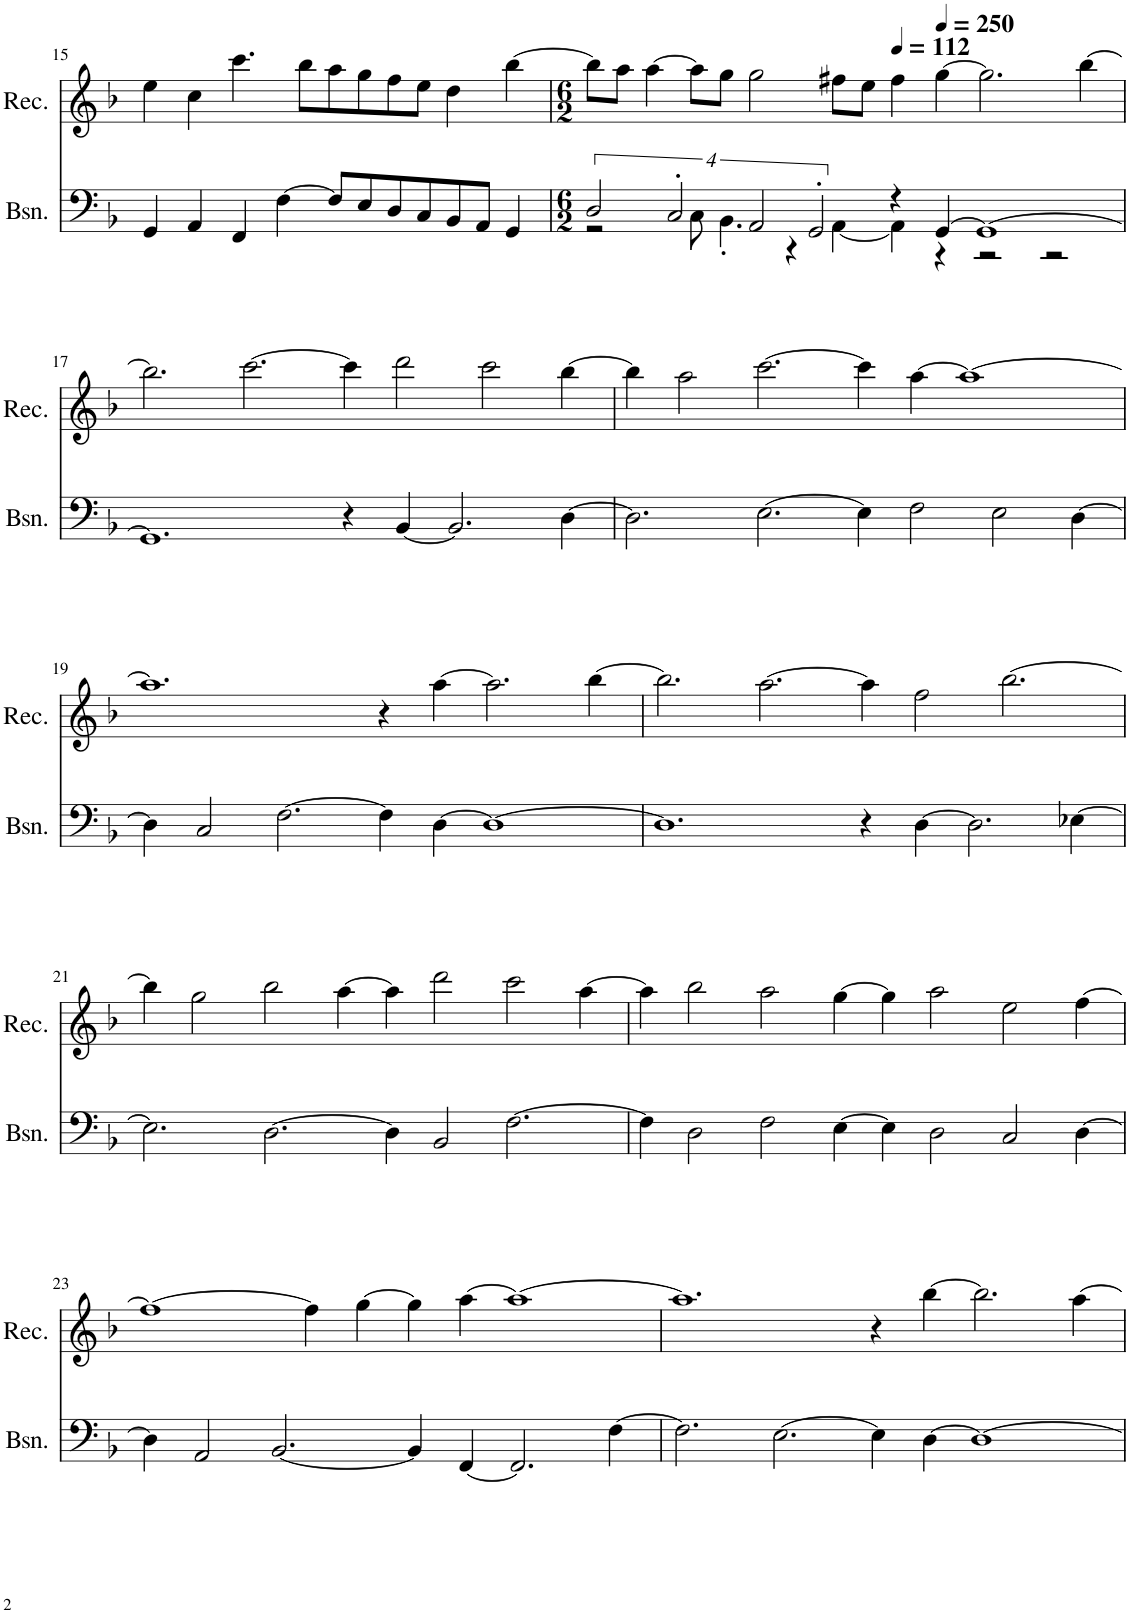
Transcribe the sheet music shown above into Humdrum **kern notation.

**kern	**kern
*part2	*part1
*staff2	*staff1
*I"ファゴット	*I"リコーダー
!!LO:PB:g=z
*clefF4	*clefG2
*k[b-]	*k[b-]
*M8/4	*M8/4
=15	=15
4GG/	4ee\
4AA/	4cc\
4FF/	4.ccc\
[4F\	.
.	8bb-\L
8F/L]	8aa\
8E/	8gg\
8D/	8ff\
8C/	8ee\J
8BB-/	4dd\
8AA/J	.
4GG/	[4bb-\
=16	=16
*M6/2	*M6/2
*^	*
8%3D/	2r	8bb-\L]
.	.	8aa\J
.	.	[4aa\
8%3C'/	.	.
.	8C\	8aa\L]
.	4.BB-'\	8gg\J
8%3AA/	.	2gg\
.	4r	.
8%3GG'/	.	.
.	[4AA\	8ff#X\L
.	.	8ee\J
*	*	*MM112
4r	4AA\]	4ff#\
*	*	*MM250
[4GG/	4r	[4gg\
1GG_	2r	2.gg\]
.	2r	.
.	.	[4bb-\
*v	*v	*
!!LO:LB:g=z
=17	=17
1.GG]	2.bb-\]
.	[2.ccc\
4r	4ccc\]
[4BB-/	2ddd\
2.BB-/]	.
.	2ccc\
[4D\	[4bb-\
=18	=18
2.D\]	4bb-\]
.	2aa\
[2.E\	[2.ccc\
4E\]	4ccc\]
2F\	[4aa\
.	1aa_
2E\	.
[4D\	.
!!LO:LB:g=z
=19	=19
4D\]	1.aa]
2C/	.
[2.F\	.
4F\]	4r
[4D\	[4aa\
1D_	2.aa\]
.	[4bb-\
=20	=20
1.D]	2.bb-\]
.	[2.aa\
4r	4aa\]
[4D\	2ff\
2.D\]	.
.	[2.bb-\
[4E-X\	.
!!LO:LB:g=z
=21	=21
2.E-\]	4bb-\]
.	2gg\
[2.D\	2bb-\
.	[4aa\
4D\]	4aa\]
2BB-/	2ddd\
[2.F\	2ccc\
.	[4aa\
=22	=22
4F\]	4aa\]
2D\	2bb-\
2F\	2aa\
[4E\	[4gg\
4E\]	4gg\]
2D\	2aa\
2C/	2ee\
[4D\	[4ff\
!!LO:LB:g=z
=23	=23
4D\]	1ff_
2AA/	.
[2.BB-/	.
.	4ff\]
.	[4gg\
4BB-/]	4gg\]
[4FF/	[4aa\
2.FF/]	1aa_
[4F\	.
=24	=24
2.F\]	1.aa]
[2.E\	.
4E\]	4r
[4D\	[4bb-\
1D_	2.bb-\]
.	[4aa\
=	=
*-	*-
